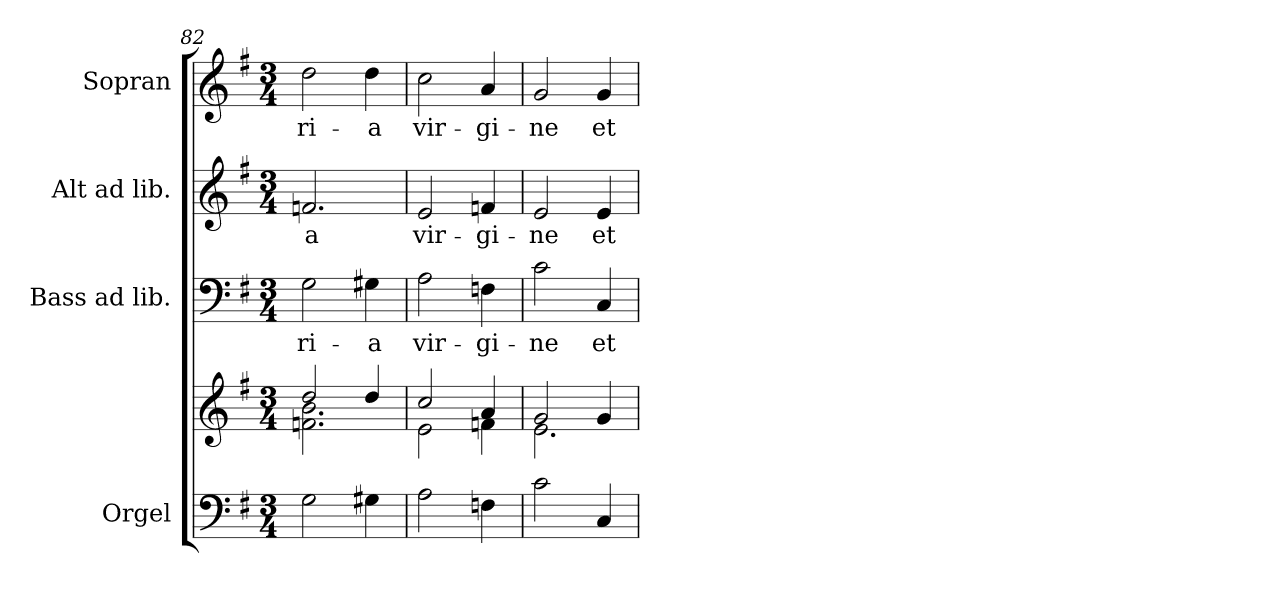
**kern	**kern	**kern	**text	**kern	**text	**kern	**text
*part4	*part4	*part3	*part3	*part2	*part2	*part1	*part1
*staff5	*staff4	*staff3	*staff3	*staff2	*staff2	*staff1	*staff1
*I"Orgel	*	*I"Bass ad lib.	*	*I"Alt ad lib.	*	*I"Sopran	*
*I'Org.	*	*I'B.	*	*I'A.	*	*I'S.	*
*clefF4	*clefG2	*clefF4	*	*clefG2	*	*clefG2	*
*k[f#]	*k[f#]	*k[f#]	*	*k[f#]	*	*k[f#]	*
*G:	*G:	*G:	*	*G:	*	*G:	*
*M3/4	*M3/4	*M3/4	*	*M3/4	*	*M3/4	*
=82	=82	=82	=82	=82	=82	=82	=82
*	*^	*	*	*	*	*	*
!	!	!	!	!LO:LY:b	!	!LO:LY:b	!	!LO:LY:b
2G\	2dd/	2.fn\ 2.b\	2G\	-ri-	2.fn/	-a	2dd\	-ri-
!	!	!	!	!LO:LY:b	!	!	!	!LO:LY:b
4G#X\	4dd/	.	4G#X\	-a	.	.	4dd\	-a
=83	=83	=83	=83	=83	=83	=83	=83	=83
!	!	!	!	!LO:LY:b	!	!LO:LY:b	!	!LO:LY:b
2A\	2cc/	2e\	2A\	vir-	2e/	vir-	2cc\	vir-
!	!	!	!	!LO:LY:b	!	!LO:LY:b	!	!LO:LY:b
4Fn\	4a/	4fn\	4Fn\	-gi-	4fn/	-gi-	4a/	-gi-
=84	=84	=84	=84	=84	=84	=84	=84	=84
!	!	!	!	!LO:LY:b	!	!LO:LY:b	!	!LO:LY:b
2c\	2g/	2.e\	2c\	-ne	2e/	-ne	2g/	-ne
!	!	!	!	!LO:LY:b	!	!LO:LY:b	!	!LO:LY:b
4C/	4g/	.	4C/	et	4e/	et	4g/	et
*	*v	*v	*	*	*	*	*	*
=	=	=	=	=	=	=	=
*-	*-	*-	*-	*-	*-	*-	*-
